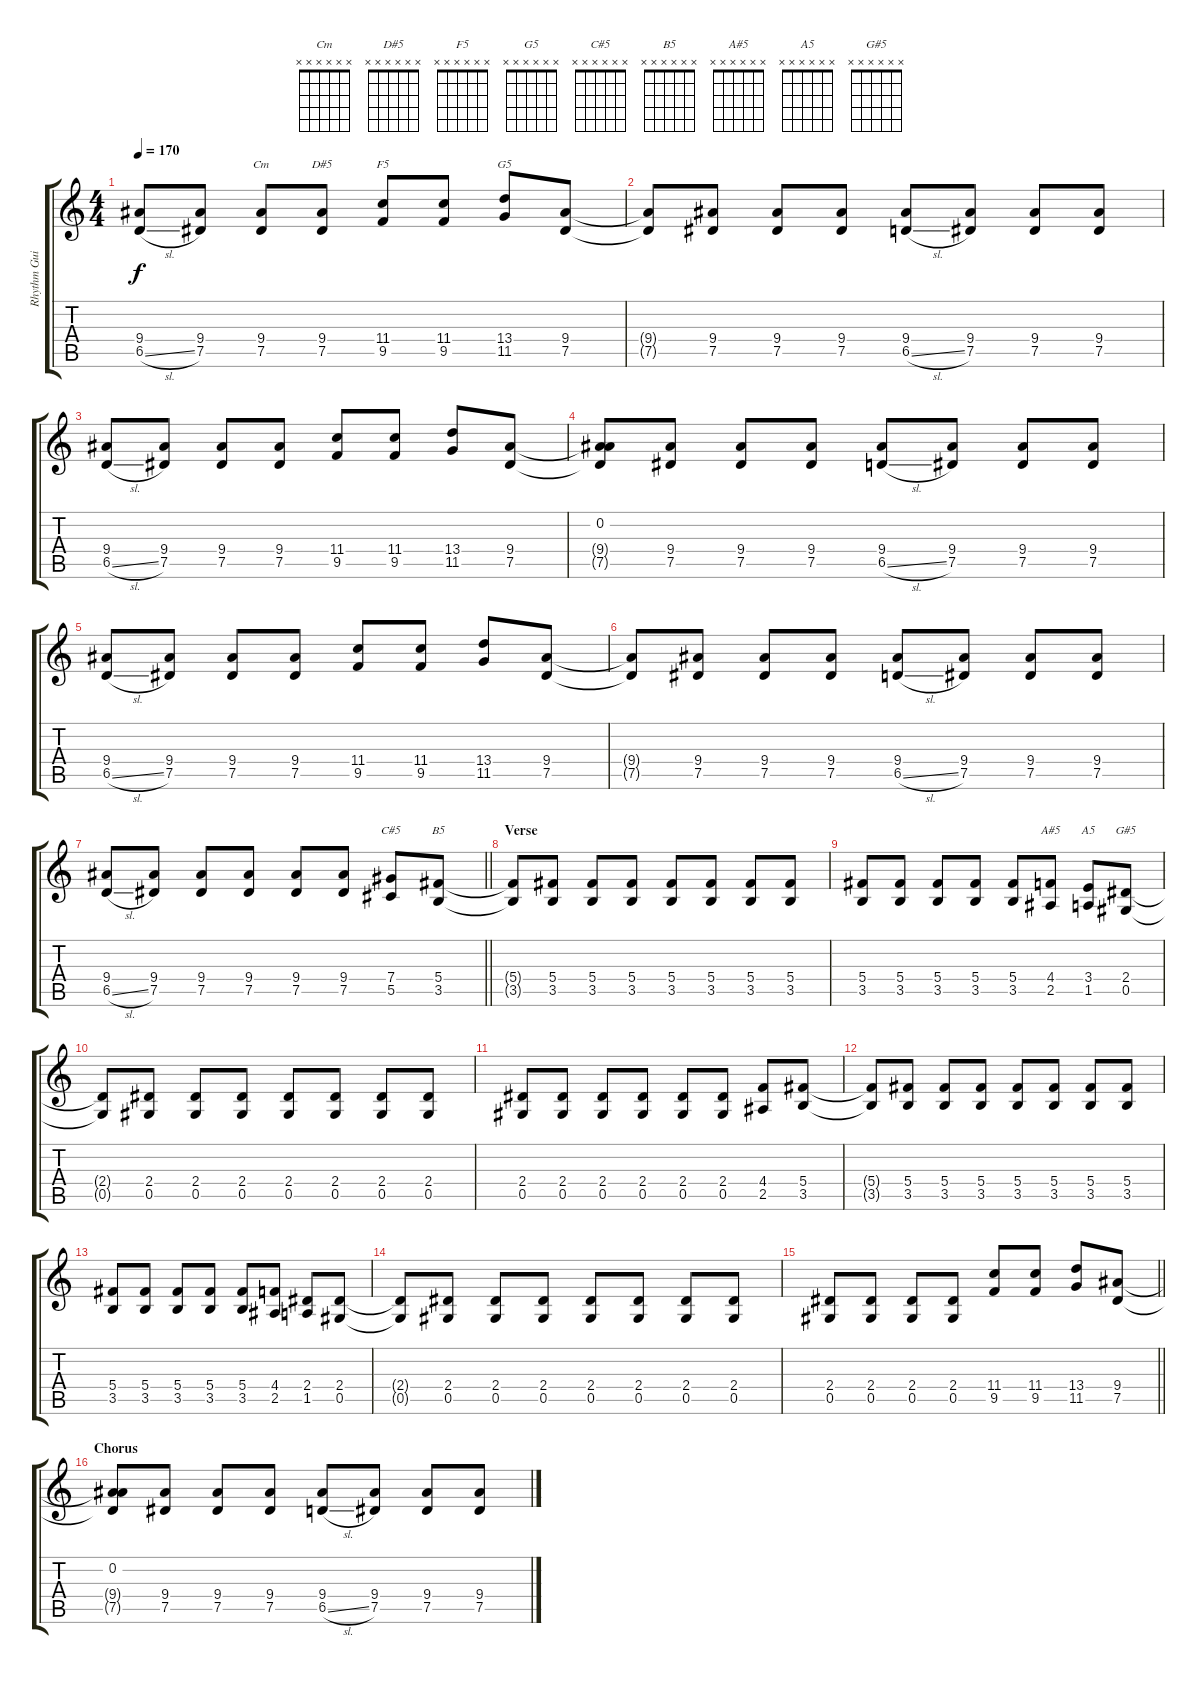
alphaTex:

\track ("Rhythm Guitar: Gilby" "Rhythm Gui") {solo instrument overdrivenguitar}
\staff {score tabs}
\tuning (Eb4 Bb3 Gb3 Db3 Ab2 Eb2) {hide}
\chord ("Cm" x x x x x x)
\chord ("D#5" x x x x x x)
\chord ("F5" x x x x x x)
\chord ("G5" x x x x x x)
\chord ("C#5" x x x x x x)
\chord ("B5" x x x x x x)
\chord ("A#5" x x x x x x)
\chord ("A5" x x x x x x)
\chord ("G#5" x x x x x x)
\ts (4 4)
\tempo 170
\clef g2
\ks c
(9.4 6.5{sl}).8{dy f} (9.4 7.5).8 (9.4 7.5).8{ch "Cm"} (9.4 7.5).8{ch "D#5"} (11.4 9.5).8{ch "F5"} (11.4 9.5).8 (13.4 11.5).8{ch "G5"} (9.4 7.5).8 |
(9.4{t} 7.5{t}).8 (9.4 7.5).8 (9.4 7.5).8 (9.4 7.5).8 (9.4 6.5{sl}).8 (9.4 7.5).8 (9.4 7.5).8 (9.4 7.5).8 |
(9.4 6.5{sl}).8 (9.4 7.5).8 (9.4 7.5).8 (9.4 7.5).8 (11.4 9.5).8 (11.4 9.5).8 (13.4 11.5).8 (9.4 7.5).8 |
(0.2 9.4{t} 7.5{t}).8 (9.4 7.5).8 (9.4 7.5).8 (9.4 7.5).8 (9.4 6.5{sl}).8 (9.4 7.5).8 (9.4 7.5).8 (9.4 7.5).8 |
(9.4 6.5{sl}).8 (9.4 7.5).8 (9.4 7.5).8 (9.4 7.5).8 (11.4 9.5).8 (11.4 9.5).8 (13.4 11.5).8 (9.4 7.5).8 |
(9.4{t} 7.5{t}).8 (9.4 7.5).8 (9.4 7.5).8 (9.4 7.5).8 (9.4 6.5{sl}).8 (9.4 7.5).8 (9.4 7.5).8 (9.4 7.5).8 |
\barLineRight lightlight
(9.4 6.5{sl}).8 (9.4 7.5).8 (9.4 7.5).8 (9.4 7.5).8 (9.4 7.5).8 (9.4 7.5).8 (7.4 5.5).8{ch "C#5"} (5.4 3.5).8{ch "B5"} |
\section ("" "Verse")
(5.4{t} 3.5{t}).8 (5.4 3.5).8 (5.4 3.5).8 (5.4 3.5).8 (5.4 3.5).8 (5.4 3.5).8 (5.4 3.5).8 (5.4 3.5).8 |
(5.4 3.5).8 (5.4 3.5).8 (5.4 3.5).8 (5.4 3.5).8 (5.4 3.5).8 (4.4 2.5).8{ch "A#5"} (3.4 1.5).8{ch "A5"} (2.4 0.5).8{ch "G#5"} |
(2.4{t} 0.5{t}).8 (2.4 0.5).8 (2.4 0.5).8 (2.4 0.5).8 (2.4 0.5).8 (2.4 0.5).8 (2.4 0.5).8 (2.4 0.5).8 |
(2.4 0.5).8 (2.4 0.5).8 (2.4 0.5).8 (2.4 0.5).8 (2.4 0.5).8 (2.4 0.5).8 (4.4 2.5).8 (5.4 3.5).8 |
(5.4{t} 3.5{t}).8 (5.4 3.5).8 (5.4 3.5).8 (5.4 3.5).8 (5.4 3.5).8 (5.4 3.5).8 (5.4 3.5).8 (5.4 3.5).8 |
(5.4 3.5).8 (5.4 3.5).8 (5.4 3.5).8 (5.4 3.5).8 (5.4 3.5).8 (4.4 2.5).8 (2.4 1.5).8 (2.4 0.5).8 |
(2.4{t} 0.5{t}).8 (2.4 0.5).8 (2.4 0.5).8 (2.4 0.5).8 (2.4 0.5).8 (2.4 0.5).8 (2.4 0.5).8 (2.4 0.5).8 |
\barLineRight lightlight
(2.4 0.5).8 (2.4 0.5).8 (2.4 0.5).8 (2.4 0.5).8 (11.4 9.5).8 (11.4 9.5).8 (13.4 11.5).8 (9.4 7.5).8 |
\section ("" "Chorus")
(0.2 9.4{t} 7.5{t}).8 (9.4 7.5).8 (9.4 7.5).8 (9.4 7.5).8 (9.4 6.5{sl}).8 (9.4 7.5).8 (9.4 7.5).8 (9.4 7.5).8
